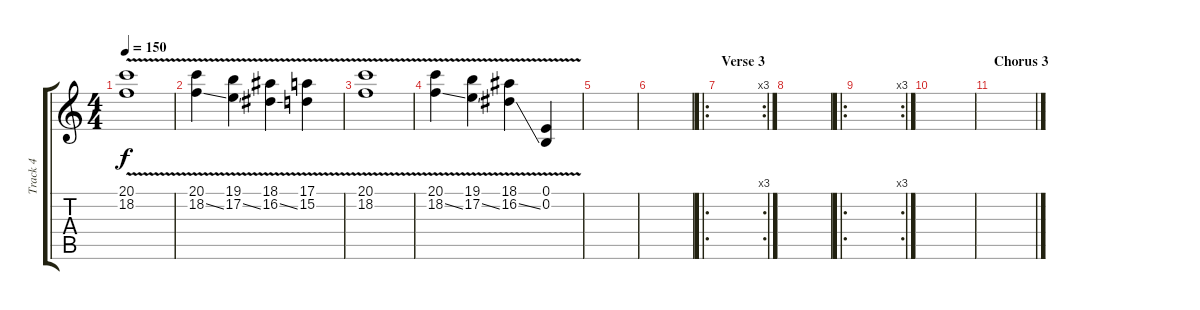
\track ("Track 4" "Track 4") {instrument rockorgan}
\staff {score tabs}
\tuning (E4 B3 G3 D3 A2 E2) {hide}
\ts (4 4)
\tempo 150
\clef g2
\ks c
(20.1{v} 18.2).1{dy f} |
(20.1{v} 18.2{ss}).4 (19.1{v} 17.2{ss}).4 (18.1{v} 16.2{ss}).4 (17.1{v} 15.2).4 |
(20.1{v} 18.2).1 |
(20.1{v} 18.2{ss}).4 (19.1{v} 17.2{ss}).4 (18.1{v} 16.2{ss}).4 (0.1{v} 0.2).4 |
|
|
\ro
\rc 3
\section ("" "Verse 3")
|
|
\ro
\rc 3
|
|
\section ("" "Chorus 3")
